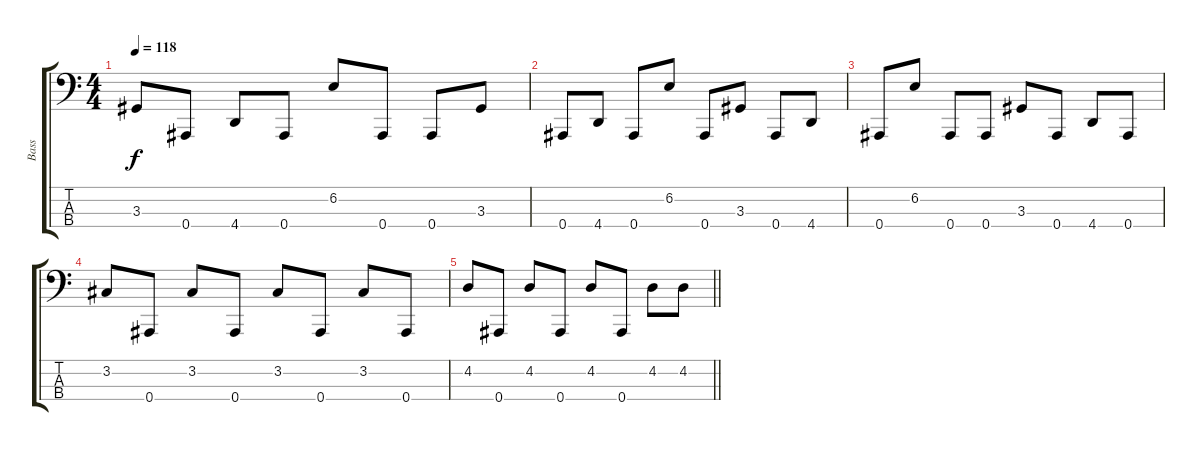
\track ("Bass" "Bass") {instrument electricbassfinger}
\staff {score tabs}
\tuning (F2 Bb1 F1 Bb0) {hide}
\ts (4 4)
\tempo 118
\clef f4
\ks c
3.3.8{dy f} 0.4.8 4.4.8 0.4.8 6.2.8 0.4.8 0.4.8 3.3.8 |
0.4.8 4.4.8 0.4.8 6.2.8 0.4.8 3.3.8 0.4.8 4.4.8 |
0.4.8 6.2.8 0.4.8 0.4.8 3.3.8 0.4.8 4.4.8 0.4.8 |
3.2.8 0.4.8 3.2.8 0.4.8 3.2.8 0.4.8 3.2.8 0.4.8 |
\barLineRight lightlight
4.2.8 0.4.8 4.2.8 0.4.8 4.2.8 0.4.8 4.2.8 4.2.8
